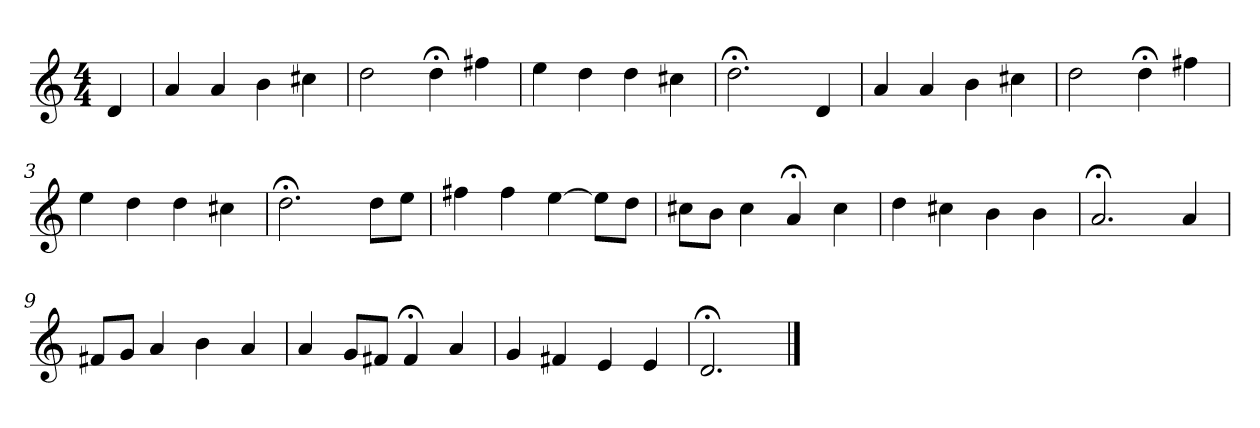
**kern
*part1
*staff1
*M4/4
=
4d
=1
4a
4a
4b
4cc#X
=2
2dd
4dd;<
4ff#X
=3
4ee
4dd
4dd
4cc#X
=4
2.dd;<
4d
=1
4a
4a
4b
4cc#X
=2
2dd
4dd;<
4ff#X
=3
4ee
4dd
4dd
4cc#X
=4
2.dd;<
8ddL
8eeJ
=5
4ff#X
4ff#
[4ee
8eeL]
8ddJ
=6
8cc#XL
8bJ
4cc#
4a;<
4cc#
=7
4dd
4cc#X
4b
4b
=8
2.a;<
4a
=9
8f#XL
8gJ
4a
4b
4a
=10
4a
8gL
8f#XJ
4f#;<
4a
=11
4g
4f#X
4e
4e
=12
2.d;<
==
*-
